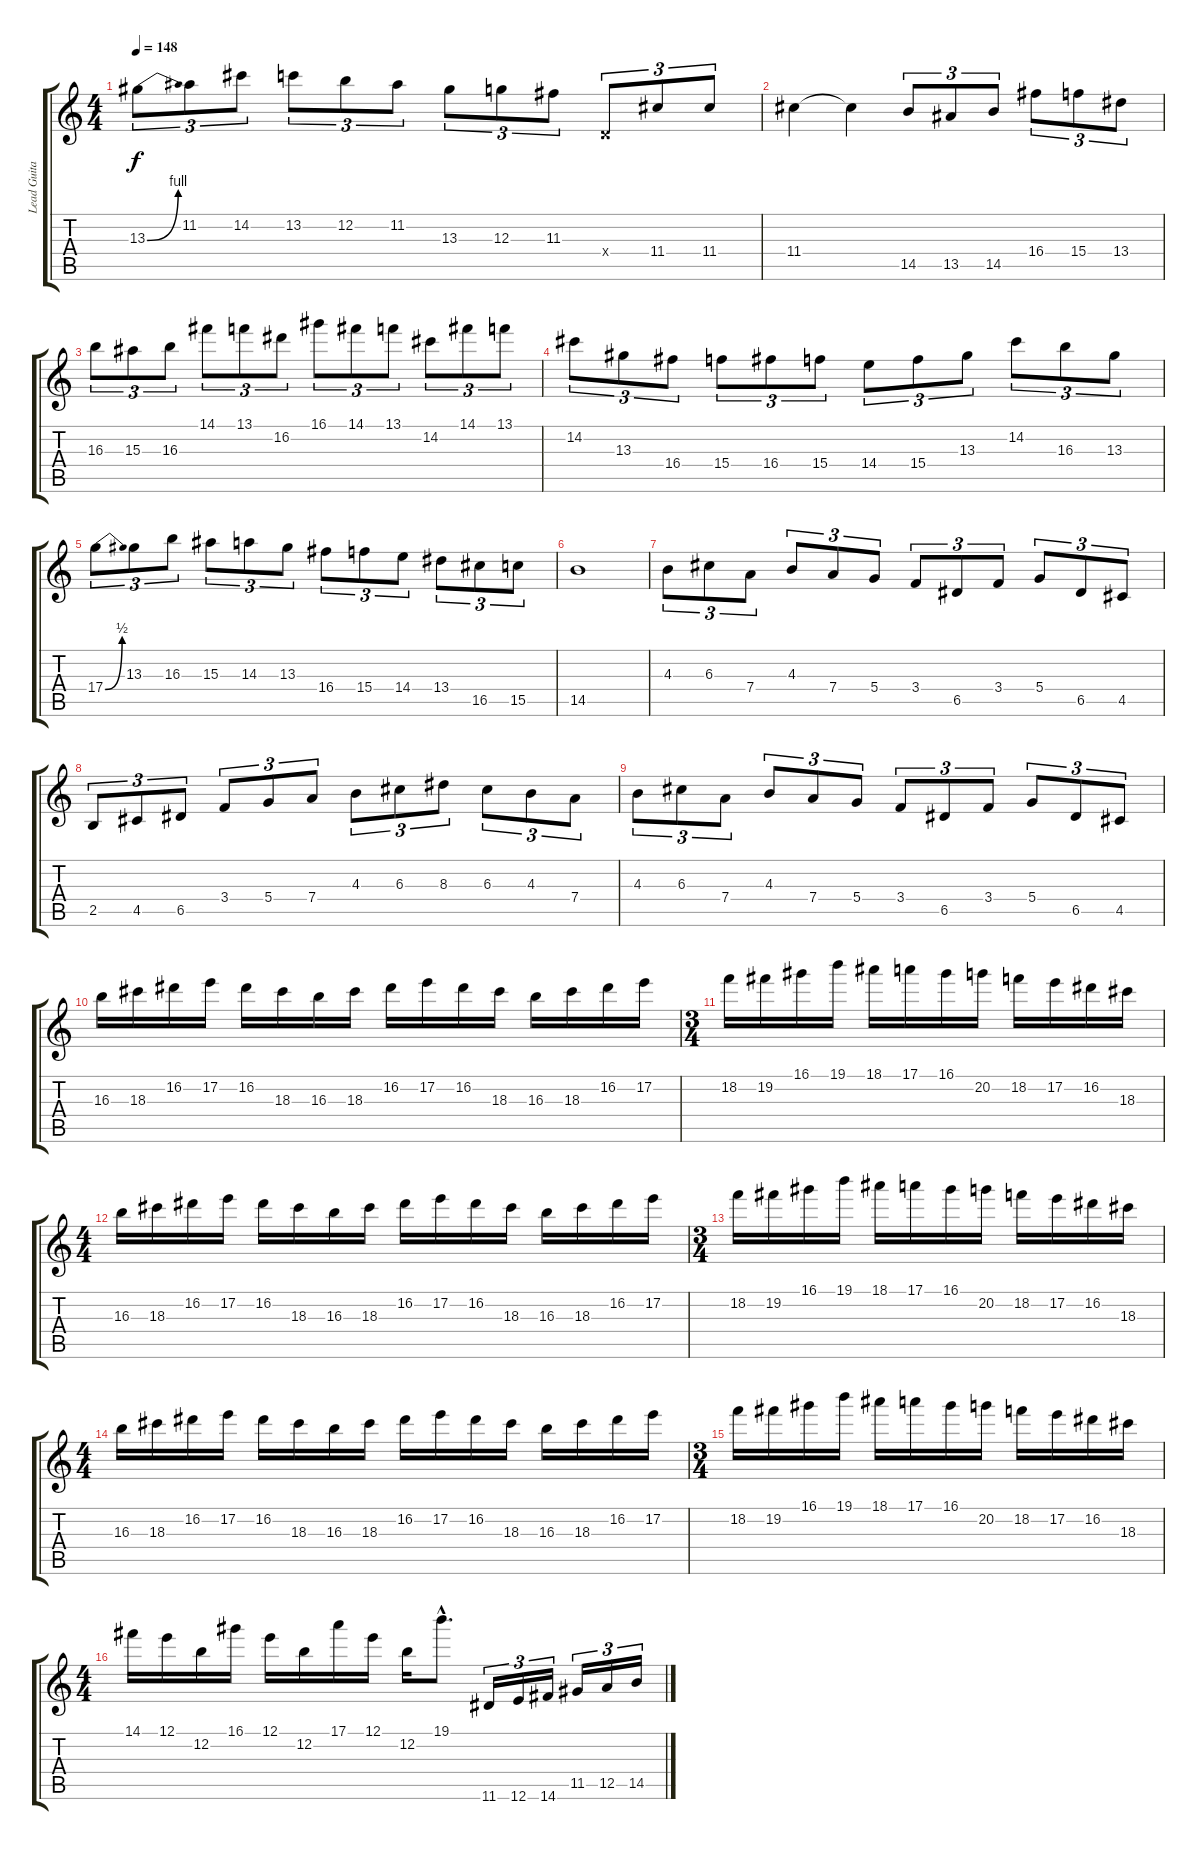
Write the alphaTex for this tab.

\track ("Lead Guitar" "Lead Guita") {instrument distortionguitar}
\staff {score tabs}
\tuning (E4 B3 G3 D3 A2 E2) {hide}
\ts (4 4)
\tempo 148
\clef g2
\ks c
13.3{be (bend 0 0 60 4)}.8{tu (3 2) dy f} 11.2.8{tu (3 2)} 14.2.8{tu (3 2)} 13.2.8{tu (3 2)} 12.2.8{tu (3 2)} 11.2.8{tu (3 2)} 13.3.8{tu (3 2)} 12.3.8{tu (3 2)} 11.3.8{tu (3 2)} 0.4{x}.8{tu (3 2)} 11.4.8{tu (3 2)} 11.4.8{tu (3 2)} |
11.4.4 11.4{t}.4 14.5.8{tu (3 2)} 13.5.8{tu (3 2)} 14.5.8{tu (3 2)} 16.4.8{tu (3 2)} 15.4.8{tu (3 2)} 13.4.8{tu (3 2)} |
16.3.8{tu (3 2)} 15.3.8{tu (3 2)} 16.3.8{tu (3 2)} 14.1.8{tu (3 2)} 13.1.8{tu (3 2)} 16.2.8{tu (3 2)} 16.1.8{tu (3 2)} 14.1.8{tu (3 2)} 13.1.8{tu (3 2)} 14.2.8{tu (3 2)} 14.1.8{tu (3 2)} 13.1.8{tu (3 2)} |
14.2.8{tu (3 2)} 13.3.8{tu (3 2)} 16.4.8{tu (3 2)} 15.4.8{tu (3 2)} 16.4.8{tu (3 2)} 15.4.8{tu (3 2)} 14.4.8{tu (3 2)} 15.4.8{tu (3 2)} 13.3.8{tu (3 2)} 14.2.8{tu (3 2)} 16.3.8{tu (3 2)} 13.3.8{tu (3 2)} |
17.4{be (bend 0 0 60 2)}.8{tu (3 2)} 13.3.8{tu (3 2)} 16.3.8{tu (3 2)} 15.3.8{tu (3 2)} 14.3.8{tu (3 2)} 13.3.8{tu (3 2)} 16.4.8{tu (3 2)} 15.4.8{tu (3 2)} 14.4.8{tu (3 2)} 13.4.8{tu (3 2)} 16.5.8{tu (3 2)} 15.5.8{tu (3 2)} |
14.5.1 |
4.3.8{tu (3 2)} 6.3.8{tu (3 2)} 7.4.8{tu (3 2)} 4.3.8{tu (3 2)} 7.4.8{tu (3 2)} 5.4.8{tu (3 2)} 3.4.8{tu (3 2)} 6.5.8{tu (3 2)} 3.4.8{tu (3 2)} 5.4.8{tu (3 2)} 6.5.8{tu (3 2)} 4.5.8{tu (3 2)} |
2.5.8{tu (3 2)} 4.5.8{tu (3 2)} 6.5.8{tu (3 2)} 3.4.8{tu (3 2)} 5.4.8{tu (3 2)} 7.4.8{tu (3 2)} 4.3.8{tu (3 2)} 6.3.8{tu (3 2)} 8.3.8{tu (3 2)} 6.3.8{tu (3 2)} 4.3.8{tu (3 2)} 7.4.8{tu (3 2)} |
4.3.8{tu (3 2)} 6.3.8{tu (3 2)} 7.4.8{tu (3 2)} 4.3.8{tu (3 2)} 7.4.8{tu (3 2)} 5.4.8{tu (3 2)} 3.4.8{tu (3 2)} 6.5.8{tu (3 2)} 3.4.8{tu (3 2)} 5.4.8{tu (3 2)} 6.5.8{tu (3 2)} 4.5.8{tu (3 2)} |
16.3.16 18.3.16 16.2.16 17.2.16 16.2.16 18.3.16 16.3.16 18.3.16 16.2.16 17.2.16 16.2.16 18.3.16 16.3.16 18.3.16 16.2.16 17.2.16 |
\ts (3 4)
18.2.16 19.2.16 16.1.16 19.1.16 18.1.16 17.1.16 16.1.16 20.2.16 18.2.16 17.2.16 16.2.16 18.3.16 |
\ts (4 4)
16.3.16 18.3.16 16.2.16 17.2.16 16.2.16 18.3.16 16.3.16 18.3.16 16.2.16 17.2.16 16.2.16 18.3.16 16.3.16 18.3.16 16.2.16 17.2.16 |
\ts (3 4)
18.2.16 19.2.16 16.1.16 19.1.16 18.1.16 17.1.16 16.1.16 20.2.16 18.2.16 17.2.16 16.2.16 18.3.16 |
\ts (4 4)
16.3.16 18.3.16 16.2.16 17.2.16 16.2.16 18.3.16 16.3.16 18.3.16 16.2.16 17.2.16 16.2.16 18.3.16 16.3.16 18.3.16 16.2.16 17.2.16 |
\ts (3 4)
18.2.16 19.2.16 16.1.16 19.1.16 18.1.16 17.1.16 16.1.16 20.2.16 18.2.16 17.2.16 16.2.16 18.3.16 |
\ts (4 4)
14.1.16 12.1.16 12.2.16 16.1.16 12.1.16 12.2.16 17.1.16 12.1.16 12.2.16 19.1{hac}.8{d} 11.6.16{tu (3 2)} 12.6.16{tu (3 2)} 14.6.16{tu (3 2)} 11.5.16{tu (3 2)} 12.5.16{tu (3 2)} 14.5.16{tu (3 2)}
